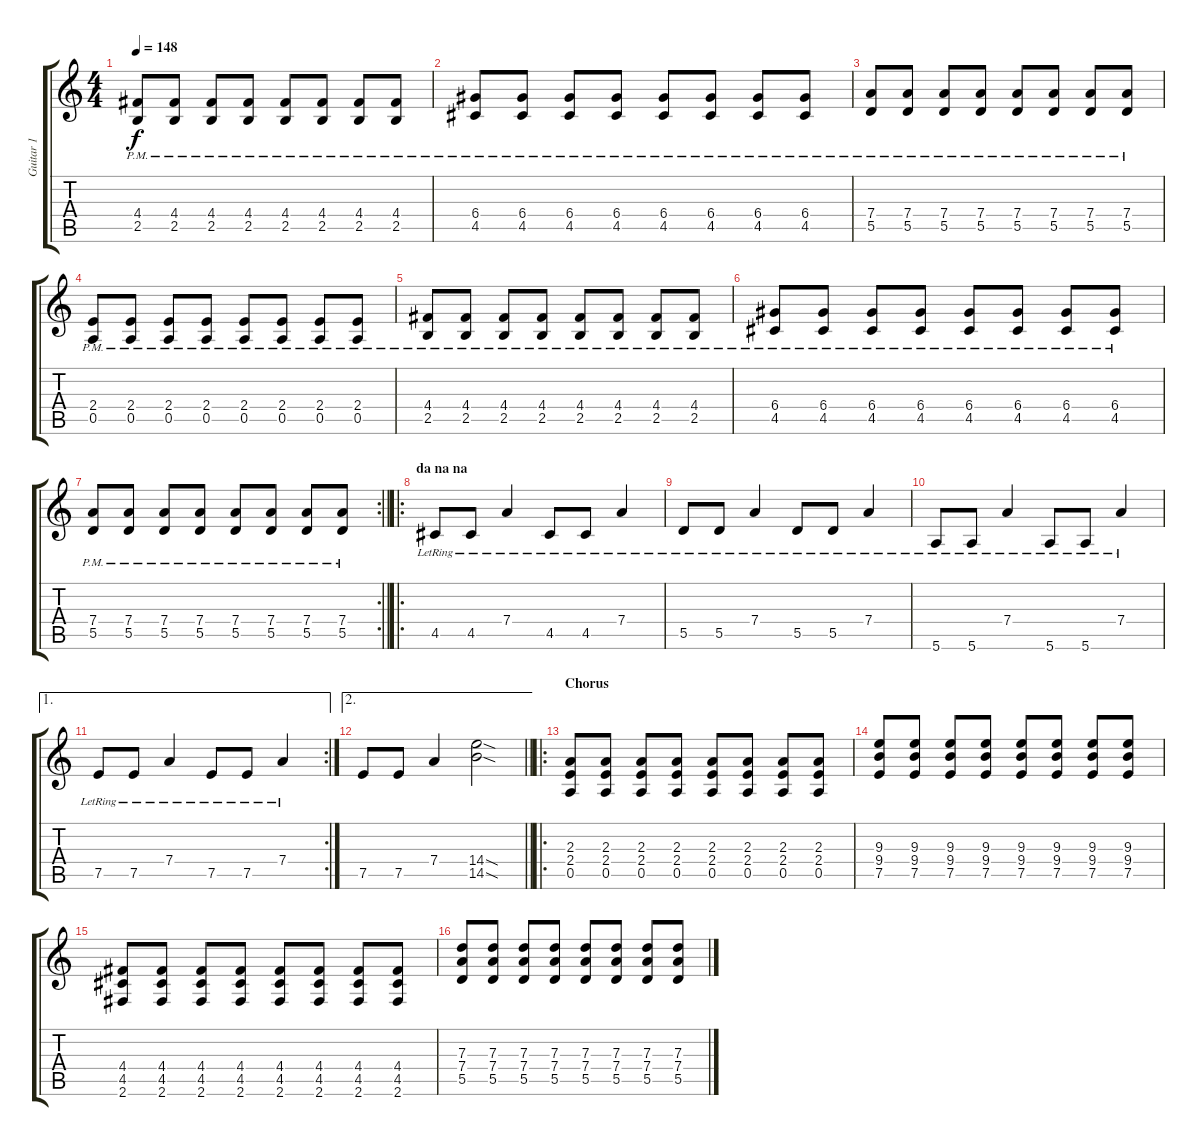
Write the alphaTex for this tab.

\track ("Guitar 1" "Guitar 1") {instrument electricguitarclean}
\staff {score tabs}
\tuning (E4 B3 G3 D3 A2 E2) {hide}
\ts (4 4)
\tempo 148
\clef g2
\ks c
(4.4{pm} 2.5{pm}).8{dy f} (4.4{pm} 2.5{pm}).8 (4.4{pm} 2.5{pm}).8 (4.4{pm} 2.5{pm}).8 (4.4{pm} 2.5{pm}).8 (4.4{pm} 2.5{pm}).8 (4.4{pm} 2.5{pm}).8 (4.4{pm} 2.5{pm}).8 |
(6.4{pm} 4.5{pm}).8 (6.4{pm} 4.5{pm}).8 (6.4{pm} 4.5{pm}).8 (6.4{pm} 4.5{pm}).8 (6.4{pm} 4.5{pm}).8 (6.4{pm} 4.5{pm}).8 (6.4{pm} 4.5{pm}).8 (6.4{pm} 4.5{pm}).8 |
(7.4{pm} 5.5{pm}).8 (7.4{pm} 5.5{pm}).8 (7.4{pm} 5.5{pm}).8 (7.4{pm} 5.5{pm}).8 (7.4{pm} 5.5{pm}).8 (7.4{pm} 5.5{pm}).8 (7.4{pm} 5.5{pm}).8 (7.4{pm} 5.5{pm}).8 |
(2.4{pm} 0.5{pm}).8 (2.4{pm} 0.5{pm}).8 (2.4{pm} 0.5{pm}).8 (2.4{pm} 0.5{pm}).8 (2.4{pm} 0.5{pm}).8 (2.4{pm} 0.5{pm}).8 (2.4{pm} 0.5{pm}).8 (2.4{pm} 0.5{pm}).8 |
(4.4{pm} 2.5{pm}).8 (4.4{pm} 2.5{pm}).8 (4.4{pm} 2.5{pm}).8 (4.4{pm} 2.5{pm}).8 (4.4{pm} 2.5{pm}).8 (4.4{pm} 2.5{pm}).8 (4.4{pm} 2.5{pm}).8 (4.4{pm} 2.5{pm}).8 |
(6.4{pm} 4.5{pm}).8 (6.4{pm} 4.5{pm}).8 (6.4{pm} 4.5{pm}).8 (6.4{pm} 4.5{pm}).8 (6.4{pm} 4.5{pm}).8 (6.4{pm} 4.5{pm}).8 (6.4{pm} 4.5{pm}).8 (6.4{pm} 4.5{pm}).8 |
\rc 2
\barLineRight lightlight
(7.4{pm} 5.5{pm}).8 (7.4{pm} 5.5{pm}).8 (7.4{pm} 5.5{pm}).8 (7.4{pm} 5.5{pm}).8 (7.4{pm} 5.5{pm}).8 (7.4{pm} 5.5{pm}).8 (7.4{pm} 5.5{pm}).8 (7.4{pm} 5.5{pm}).8 |
\ro
\section ("" "da na na")
4.5{lr}.8{volume 16 instrument electricguitarclean} 4.5{lr}.8 7.4{lr}.4 4.5{lr}.8 4.5{lr}.8 7.4{lr}.4 |
5.5{lr}.8 5.5{lr}.8 7.4{lr}.4 5.5{lr}.8 5.5{lr}.8 7.4{lr}.4 |
5.6{lr}.8 5.6{lr}.8 7.4{lr}.4 5.6{lr}.8 5.6{lr}.8 7.4{lr}.4 |
\ae 1
\rc 2
7.5{lr}.8 7.5{lr}.8 7.4{lr}.4 7.5{lr}.8 7.5{lr}.8 7.4{lr}.4 |
\ae 2
\barLineRight lightlight
7.5.8 7.5.8 7.4.4 (14.4{sod} 14.5{sod}).2{volume 13 instrument distortionguitar} |
\ro
\section ("" "Chorus")
(2.3 2.4 0.5).8 (2.3 2.4 0.5).8 (2.3 2.4 0.5).8 (2.3 2.4 0.5).8 (2.3 2.4 0.5).8 (2.3 2.4 0.5).8 (2.3 2.4 0.5).8 (2.3 2.4 0.5).8 |
(9.3 9.4 7.5).8 (9.3 9.4 7.5).8 (9.3 9.4 7.5).8 (9.3 9.4 7.5).8 (9.3 9.4 7.5).8 (9.3 9.4 7.5).8 (9.3 9.4 7.5).8 (9.3 9.4 7.5).8 |
(4.4 4.5 2.6).8 (4.4 4.5 2.6).8 (4.4 4.5 2.6).8 (4.4 4.5 2.6).8 (4.4 4.5 2.6).8 (4.4 4.5 2.6).8 (4.4 4.5 2.6).8 (4.4 4.5 2.6).8 |
(7.3 7.4 5.5).8 (7.3 7.4 5.5).8 (7.3 7.4 5.5).8 (7.3 7.4 5.5).8 (7.3 7.4 5.5).8 (7.3 7.4 5.5).8 (7.3 7.4 5.5).8 (7.3 7.4 5.5).8
